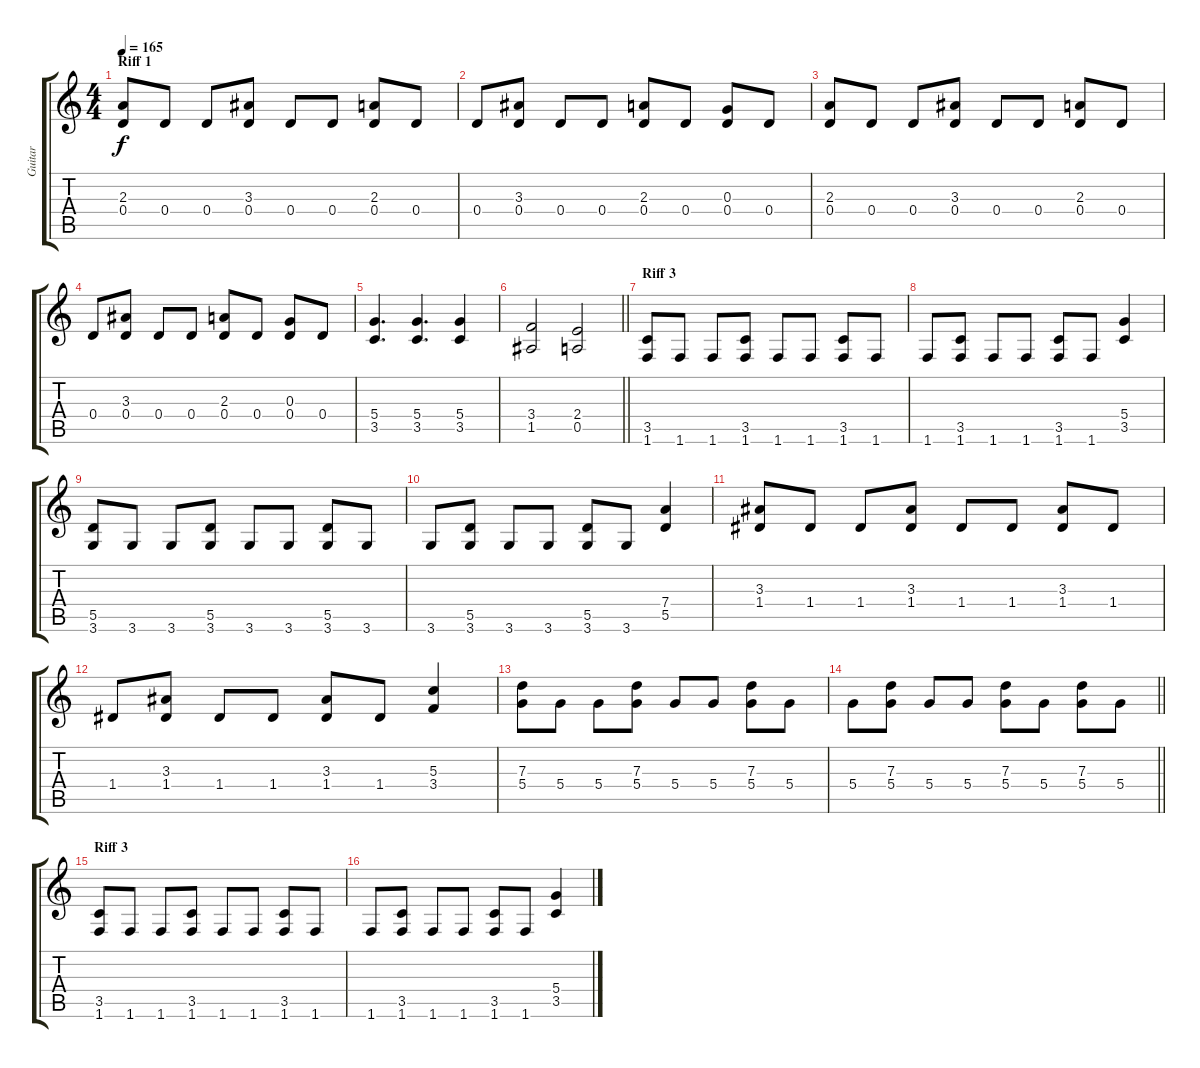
\track ("Guitar" "Guitar") {instrument distortionguitar}
\staff {score tabs}
\tuning (E4 B3 G3 D3 A2 E2) {hide}
\ts (4 4)
\section ("" "Riff 1")
\tempo 165
\clef g2
\ks c
(2.3 0.4).8{dy f} 0.4.8 0.4.8 (3.3 0.4).8 0.4.8 0.4.8 (2.3 0.4).8 0.4.8 |
0.4.8 (3.3 0.4).8 0.4.8 0.4.8 (2.3 0.4).8 0.4.8 (0.3 0.4).8 0.4.8 |
(2.3 0.4).8 0.4.8 0.4.8 (3.3 0.4).8 0.4.8 0.4.8 (2.3 0.4).8 0.4.8 |
0.4.8 (3.3 0.4).8 0.4.8 0.4.8 (2.3 0.4).8 0.4.8 (0.3 0.4).8 0.4.8 |
(5.4 3.5).4{d} (5.4 3.5).4{d} (5.4 3.5).4 |
\barLineRight lightlight
(3.4 1.5).2 (2.4 0.5).2 |
\section ("" "Riff 3")
(3.5 1.6).8 1.6.8 1.6.8 (3.5 1.6).8 1.6.8 1.6.8 (3.5 1.6).8 1.6.8 |
1.6.8 (3.5 1.6).8 1.6.8 1.6.8 (3.5 1.6).8 1.6.8 (5.4 3.5).4 |
(5.5 3.6).8 3.6.8 3.6.8 (5.5 3.6).8 3.6.8 3.6.8 (5.5 3.6).8 3.6.8 |
3.6.8 (5.5 3.6).8 3.6.8 3.6.8 (5.5 3.6).8 3.6.8 (7.4 5.5).4 |
(3.3 1.4).8 1.4.8 1.4.8 (3.3 1.4).8 1.4.8 1.4.8 (3.3 1.4).8 1.4.8 |
1.4.8 (3.3 1.4).8 1.4.8 1.4.8 (3.3 1.4).8 1.4.8 (5.3 3.4).4 |
(7.3 5.4).8 5.4.8 5.4.8 (7.3 5.4).8 5.4.8 5.4.8 (7.3 5.4).8 5.4.8 |
\barLineRight lightlight
5.4.8 (7.3 5.4).8 5.4.8 5.4.8 (7.3 5.4).8 5.4.8 (7.3 5.4).8 5.4.8 |
\section ("" "Riff 3")
(3.5 1.6).8 1.6.8 1.6.8 (3.5 1.6).8 1.6.8 1.6.8 (3.5 1.6).8 1.6.8 |
1.6.8 (3.5 1.6).8 1.6.8 1.6.8 (3.5 1.6).8 1.6.8 (5.4 3.5).4
